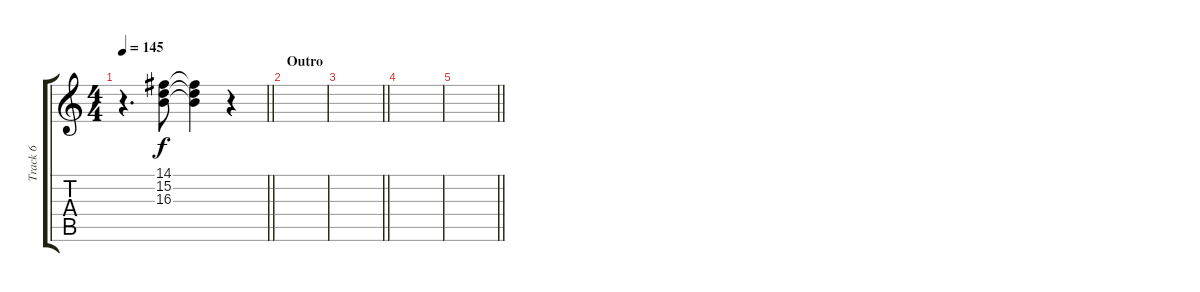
\track ("Track 6" "Track 6") {instrument choiraahs}
\staff {score tabs}
\tuning (E4 B3 G3 D3 A2 E2) {hide}
\ts (4 4)
\tempo 145
\clef g2
\barLineRight lightlight
\ks c
r.4{d dy f} (14.1 15.2 16.3).8 (14.1{t} 15.2{t} 16.3{t}).4 r.4 |
\section ("" "Outro")
|
\barLineRight lightlight
|
|
\barLineRight lightlight
